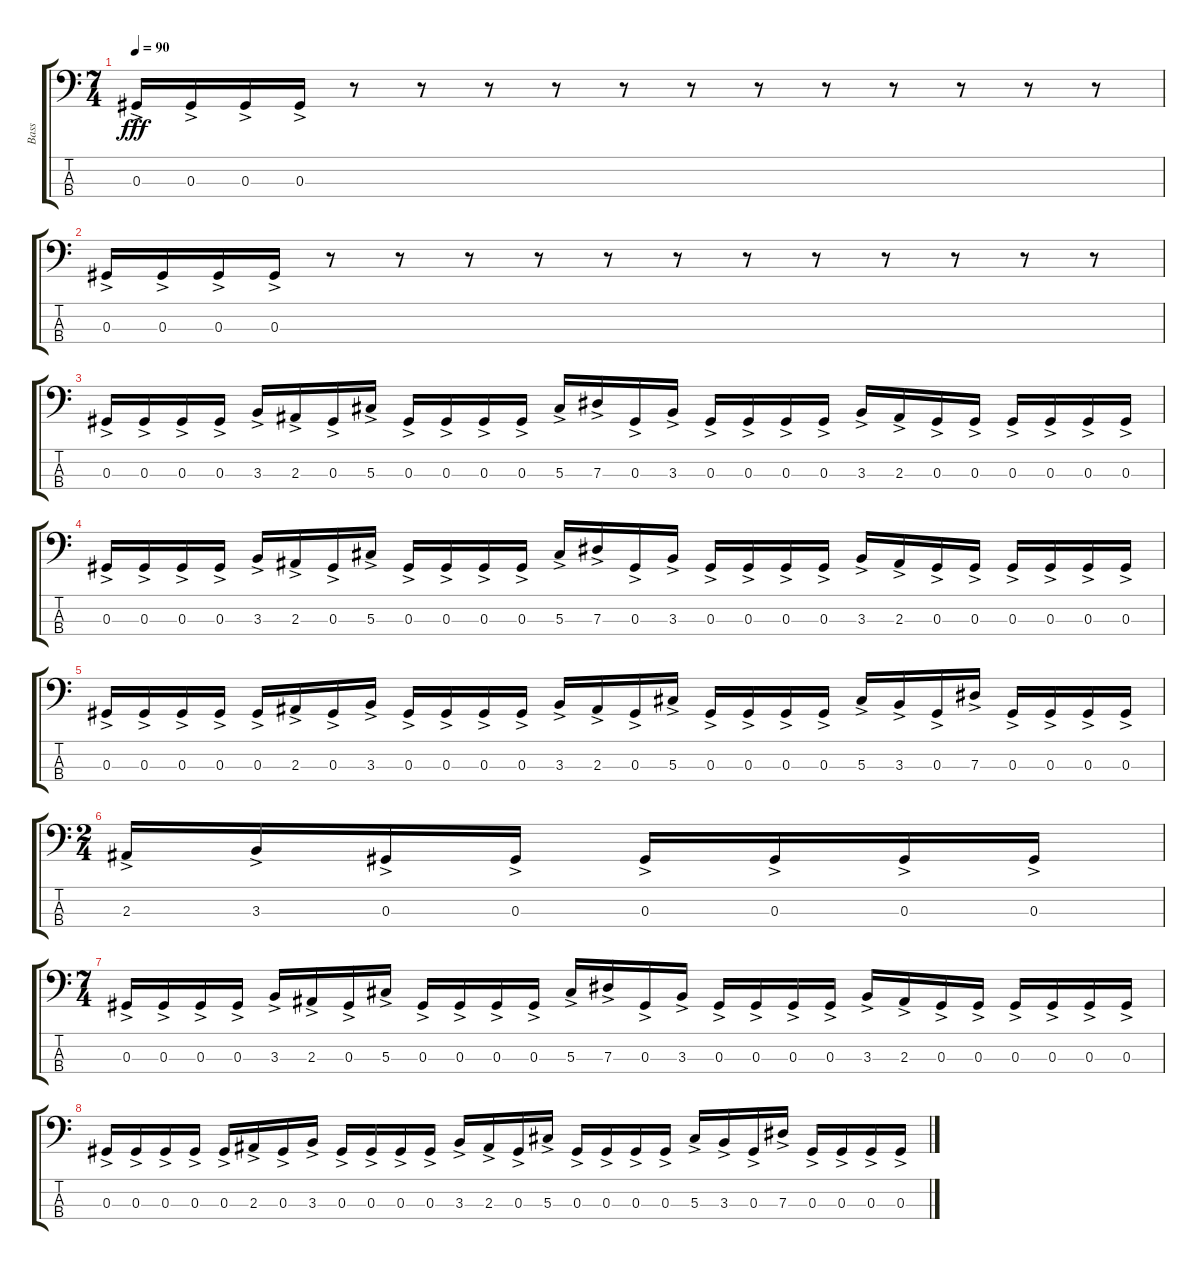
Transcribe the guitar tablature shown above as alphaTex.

\track ("Bass" "Bass") {instrument electricbassfinger}
\staff {score tabs}
\tuning (Gb2 Db2 Ab1 Eb1) {hide}
\ts (7 4)
\tempo 90
\clef f4
\ks c
0.3{ac}.16{dy fff} 0.3{ac}.16 0.3{ac}.16 0.3{ac}.16 r.8 r.8 r.8 r.8 r.8 r.8 r.8 r.8 r.8 r.8 r.8 r.8 |
0.3{ac}.16 0.3{ac}.16 0.3{ac}.16 0.3{ac}.16 r.8 r.8 r.8 r.8 r.8 r.8 r.8 r.8 r.8 r.8 r.8 r.8 |
0.3{ac}.16 0.3{ac}.16 0.3{ac}.16 0.3{ac}.16 3.3{ac}.16 2.3{ac}.16 0.3{ac}.16 5.3{ac}.16 0.3{ac}.16 0.3{ac}.16 0.3{ac}.16 0.3{ac}.16 5.3{ac}.16 7.3{ac}.16 0.3{ac}.16 3.3{ac}.16 0.3{ac}.16 0.3{ac}.16 0.3{ac}.16 0.3{ac}.16 3.3{ac}.16 2.3{ac}.16 0.3{ac}.16 0.3{ac}.16 0.3{ac}.16 0.3{ac}.16 0.3{ac}.16 0.3{ac}.16 |
0.3{ac}.16 0.3{ac}.16 0.3{ac}.16 0.3{ac}.16 3.3{ac}.16 2.3{ac}.16 0.3{ac}.16 5.3{ac}.16 0.3{ac}.16 0.3{ac}.16 0.3{ac}.16 0.3{ac}.16 5.3{ac}.16 7.3{ac}.16 0.3{ac}.16 3.3{ac}.16 0.3{ac}.16 0.3{ac}.16 0.3{ac}.16 0.3{ac}.16 3.3{ac}.16 2.3{ac}.16 0.3{ac}.16 0.3{ac}.16 0.3{ac}.16 0.3{ac}.16 0.3{ac}.16 0.3{ac}.16 |
0.3{ac}.16 0.3{ac}.16 0.3{ac}.16 0.3{ac}.16 0.3{ac}.16 2.3{ac}.16 0.3{ac}.16 3.3{ac}.16 0.3{ac}.16 0.3{ac}.16 0.3{ac}.16 0.3{ac}.16 3.3{ac}.16 2.3{ac}.16 0.3{ac}.16 5.3{ac}.16 0.3{ac}.16 0.3{ac}.16 0.3{ac}.16 0.3{ac}.16 5.3{ac}.16 3.3{ac}.16 0.3{ac}.16 7.3{ac}.16 0.3{ac}.16 0.3{ac}.16 0.3{ac}.16 0.3{ac}.16 |
\ts (2 4)
2.3{ac}.16 3.3{ac}.16 0.3{ac}.16 0.3{ac}.16 0.3{ac}.16 0.3{ac}.16 0.3{ac}.16 0.3{ac}.16 |
\ts (7 4)
0.3{ac}.16 0.3{ac}.16 0.3{ac}.16 0.3{ac}.16 3.3{ac}.16 2.3{ac}.16 0.3{ac}.16 5.3{ac}.16 0.3{ac}.16 0.3{ac}.16 0.3{ac}.16 0.3{ac}.16 5.3{ac}.16 7.3{ac}.16 0.3{ac}.16 3.3{ac}.16 0.3{ac}.16 0.3{ac}.16 0.3{ac}.16 0.3{ac}.16 3.3{ac}.16 2.3{ac}.16 0.3{ac}.16 0.3{ac}.16 0.3{ac}.16 0.3{ac}.16 0.3{ac}.16 0.3{ac}.16 |
0.3{ac}.16 0.3{ac}.16 0.3{ac}.16 0.3{ac}.16 0.3{ac}.16 2.3{ac}.16 0.3{ac}.16 3.3{ac}.16 0.3{ac}.16 0.3{ac}.16 0.3{ac}.16 0.3{ac}.16 3.3{ac}.16 2.3{ac}.16 0.3{ac}.16 5.3{ac}.16 0.3{ac}.16 0.3{ac}.16 0.3{ac}.16 0.3{ac}.16 5.3{ac}.16 3.3{ac}.16 0.3{ac}.16 7.3{ac}.16 0.3{ac}.16 0.3{ac}.16 0.3{ac}.16 0.3{ac}.16
